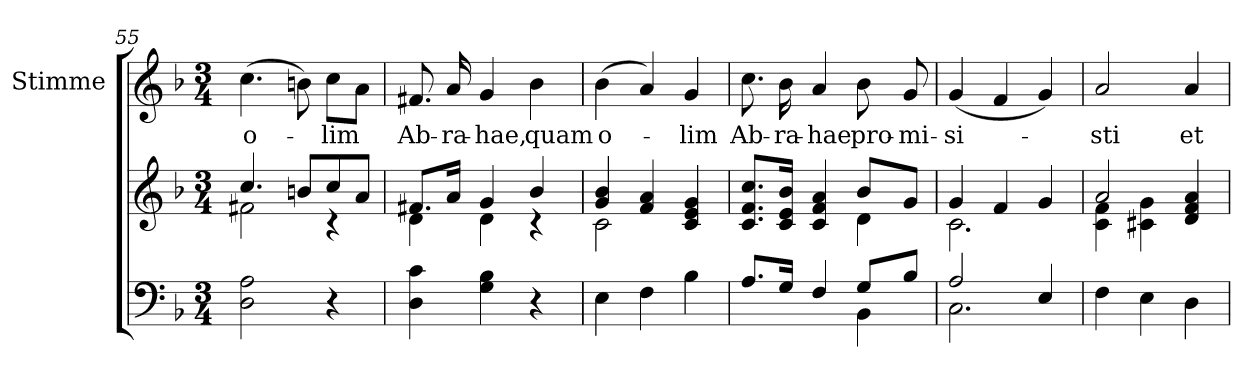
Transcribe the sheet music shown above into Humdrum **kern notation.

**kern	**kern	**kern	**text
*part2	*part2	*part1	*part1
*staff3	*staff2	*staff1	*staff1
*	*	*I"Stimme	*
!!LO:LB:g=z
*clefF4	*clefG2	*clefG2	*
*k[b-]	*k[b-]	*k[b-]	*
*F:	*F:	*F:	*
*M3/4	*M3/4	*M3/4	*
=55	=55	=55	=55
*	*^	*	*
!	!	!	!	!LO:LY:b
2D\ 2A\	4.cc/	2f#X\	(>4.cc\	o-
.	8bn/L	.	8bn\)	.
!	!	!	!	!LO:LY:b
4r	8cc/	4rc	8cc\L	-lim
.	8a/J	.	8a\J	.
=56	=56	=56	=56	=56
!	!	!	!	!LO:LY:b
4D\ 4c\	8.f#X/L	4d\	8.f#X/	Ab-
!	!	!	!	!LO:LY:b
.	16a/Jk	.	16a/	-ra-
!	!	!	!	!LO:LY:b
4G\ 4B-\	4g/	4d\	4g/	-hae,
!	!	!	!	!LO:LY:b
4r	4b-/	4rc	4b-\	quam
=57	=57	=57	=57	=57
!	!	!	!	!LO:LY:b
4E\	4g/ 4b-/	2c\	(>4b-\	o-
4F\	4f/ 4a/	.	4a/)	.
!	!	!	!	!LO:LY:b
4B-\	4c/ 4e/ 4g/	4ryy	4g/	-lim
=58	=58	=58	=58	=58
*^	*	*	*	*
!	!	!	!	!	!LO:LY:b
8.A/L	2ryy	8.c/ 8.f/ 8.cc/L	2ryy	8.cc\	Ab-
!	!	!	!	!	!LO:LY:b
16G/Jk	.	16c/ 16e/ 16b-/Jk	.	16b-\	-ra-
!	!	!	!	!	!LO:LY:b
4F/	.	4c/ 4f/ 4a/	.	4a/	-hae
!	!	!	!	!	!LO:LY:b
8G/L	4BB-\	8b-/L	4d\	8b-\	pro-
!	!	!	!	!	!LO:LY:b
8B-/J	.	8g/J	.	8g/	-mi-
=59	=59	=59	=59	=59	=59
!	!	!	!	!	!LO:LY:b
2A/	2.C\	4g/	2.c\	(<4g/	-si-
.	.	4f/	.	4f/	.
4E/	.	4g/	.	4g/)	.
*v	*v	*	*	*	*
!!LO:PB:g=z
=60	=60	=60	=60	=60
!	!	!	!	!LO:LY:b
4F\	2a/	4c\ 4f\	2a/	-sti
4E\	.	4c#X\ 4g\	.	.
!	!	!	!	!LO:LY:b
4D\	4d/ 4f/ 4a/	4ryy	4a/	et
*	*v	*v	*	*
=	=	=	=
*-	*-	*-	*-
